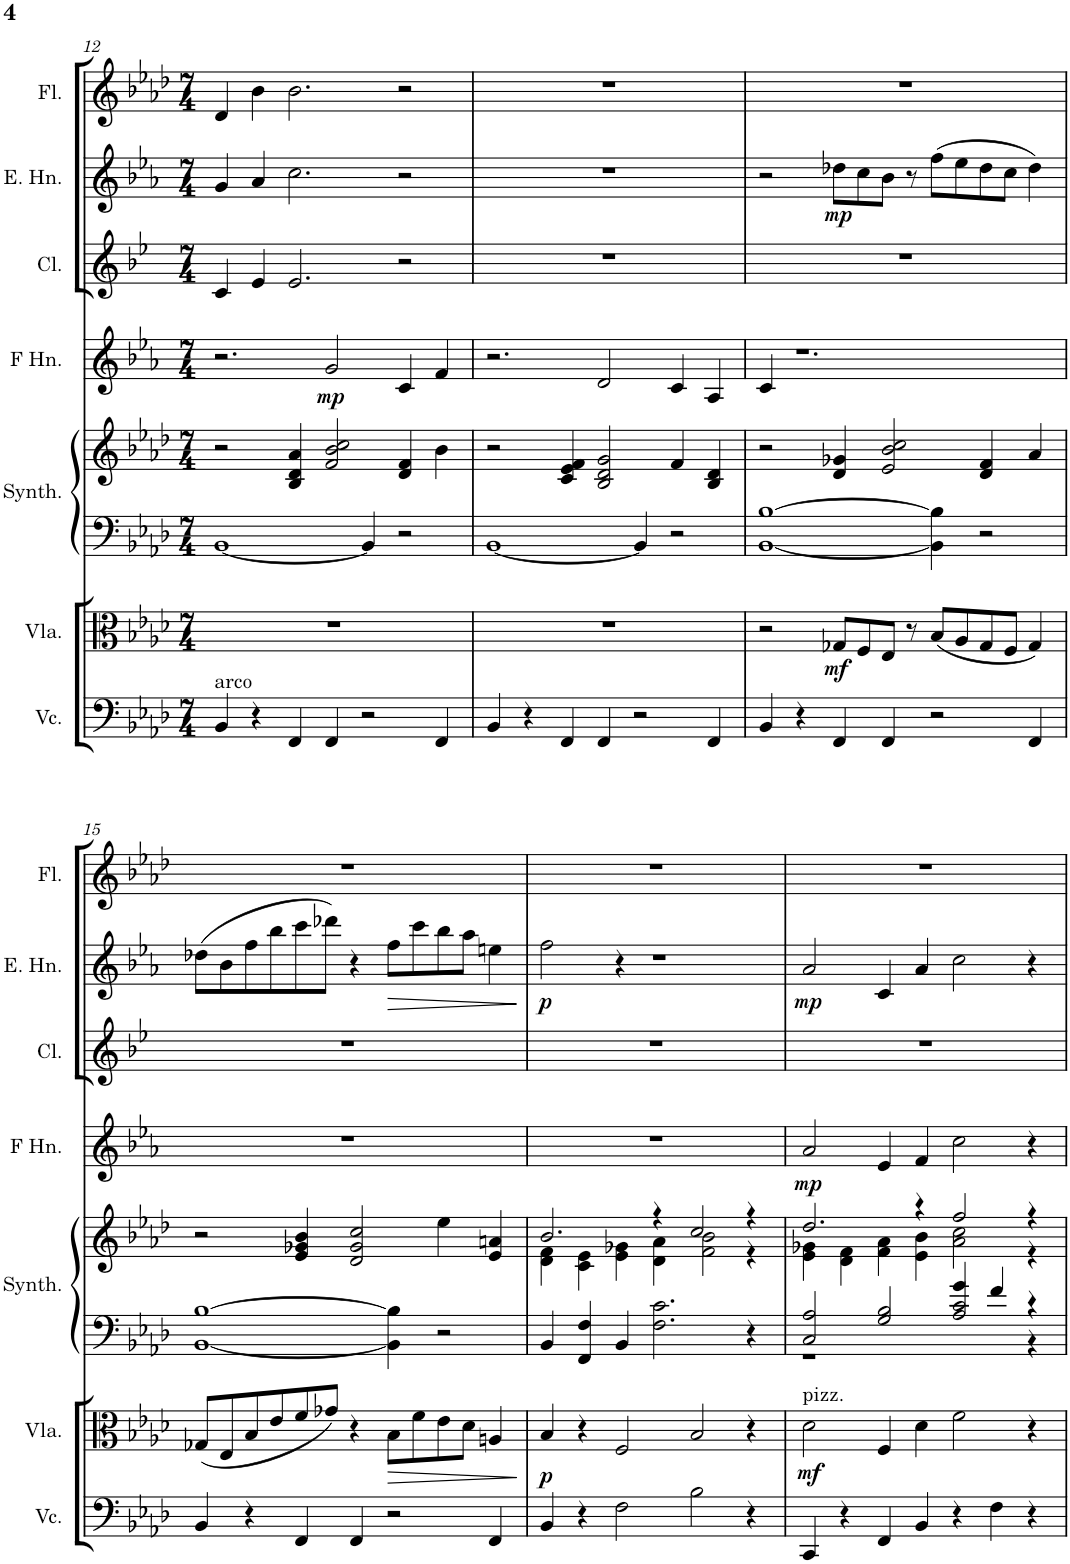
**kern	**kern	**dynam	**kern	**kern	**kern	**dynam	**kern	**kern	**dynam	**kern
*part7	*part6	*part6	*part5	*part5	*part4	*part4	*part3	*part2	*part2	*part1
*staff8	*staff7	*staff7	*staff6	*staff5	*staff4	*staff4	*staff3	*staff2	*staff2	*staff1
*I"Violoncello	*I"Viola	*	*I"String Synthesizer	*	*I"Horn in F	*	*I"Clarinet	*I"English Horn	*	*I"Flute
*I'Vc.	*I'Vla.	*	*I'Synth.	*	*	*	*I'Cl.	*I'E. Hn.	*	*I'Fl.
!!LO:PB:g=z
*clefF4	*clefC3	*	*clefF4	*clefG2	*clefG2	*	*clefG2	*clefG2	*	*clefG2
*	*	*	*	*	*Trd4c7	*	*Trd1c2	*Trd4c7	*	*
*k[b-e-a-d-]	*k[b-e-a-d-]	*	*k[b-e-a-d-]	*k[b-e-a-d-]	*k[b-e-a-]	*	*k[b-e-]	*k[b-e-a-]	*	*k[b-e-a-d-]
*M7/4	*M7/4	*	*M7/4	*M7/4	*M7/4	*	*M7/4	*M7/4	*	*M7/4
=12	=12	=12	=12	=12	=12	=12	=12	=12	=12	=12
!LO:TX:a:t=arco	!	!	!	!	!	!	!	!	!	!
4BB-/	1..r	.	[1BB-	2r	2.r	.	4c/	4g/	.	4d-/
4r	.	.	.	.	.	.	4e-/	4a-/	.	4b-\
4FF/	.	.	.	4B-/ 4d-/ 4a-/	.	.	2.e-/	2.cc\	.	2.b-\
!	!	!	!	!	!	!LO:DY:b	!	!	!	!
4FF/	.	.	.	2f/ 2b-/ 2cc/	2g/	mp	.	.	.	.
2r	.	.	4BB-/]	.	.	.	.	.	.	.
.	.	.	2r	4d-/ 4f/	4c/	.	2r	2r	.	2r
4FF/	.	.	.	4b-\	4f/	.	.	.	.	.
=13	=13	=13	=13	=13	=13	=13	=13	=13	=13	=13
4BB-/	1..r	.	[1BB-	2r	2.r	.	1..r	1..r	.	1..r
4r	.	.	.	.	.	.	.	.	.	.
4FF/	.	.	.	4c/ 4e-/ 4f/	.	.	.	.	.	.
4FF/	.	.	.	2B-/ 2d-/ 2g/	2d/	.	.	.	.	.
2r	.	.	4BB-/]	.	.	.	.	.	.	.
.	.	.	2r	4f/	4c/	.	.	.	.	.
4FF/	.	.	.	4B-/ 4d-/	4A-/	.	.	.	.	.
=14	=14	=14	=14	=14	=14	=14	=14	=14	=14	=14
4BB-/	2r	.	[1BB- [1B-	2r	4c/	.	1..r	2r	.	1..r
4r	.	.	.	.	1.r	.	.	.	.	.
!	!	!LO:DY:b	!	!	!	!	!	!	!LO:DY:b	!
4FF/	8G-X/L	mf	.	4d-/ 4g-X/	.	.	.	8dd-X\L	mp	.
.	8F/	.	.	.	.	.	.	8cc\	.	.
4FF/	8E-/J	.	.	2e-/ 2b-/ 2cc/	.	.	.	8b-\J	.	.
.	8r	.	.	.	.	.	.	8r	.	.
2r	(8B-/L	.	4BB-\] 4B-\]	.	.	.	.	(8ff\L	.	.
.	8A-/	.	.	.	.	.	.	8ee-\	.	.
.	8G-/	.	2r	4d-/ 4f/	.	.	.	8dd-\	.	.
.	8F/J	.	.	.	.	.	.	8cc\J	.	.
4FF/	4G-/)	.	.	4a-/	.	.	.	4dd-\)	.	.
!!LO:LB:g=z
=15	=15	=15	=15	=15	=15	=15	=15	=15	=15	=15
4BB-/	(8G-X/L	.	[1BB- [1B-	2r	1..r	.	1..r	(8dd-X\L	.	1..r
.	8E-/	.	.	.	.	.	.	8b-\	.	.
4r	8B-/	.	.	.	.	.	.	8ff\	.	.
.	8e-/	.	.	.	.	.	.	8bb-\	.	.
4FF/	8f/	.	.	4e-/ 4g-X/ 4b-/	.	.	.	8ccc\	.	.
.	8g-X/J)	.	.	.	.	.	.	8ddd-X\J)	.	.
4FF/	4r	.	.	2d-/ 2g-/ 2cc/	.	.	.	4r	.	.
!	!	!LO:HP:b	!	!	!	!	!	!	!LO:HP:b	!
2r	8B-\L	>	4BB-\] 4B-\]	.	.	.	.	8ff\L	>	.
.	8f\	.	.	.	.	.	.	8ccc\	.	.
.	8e-\	.	2r	4ee-\	.	.	.	8bb-\	.	.
.	8d-\J	.	.	.	.	.	.	8aa-\J	.	.
4FF/	4An/	.	.	4e-/ 4an/	.	.	.	4een\	.	.
.	.	]	.	.	.	.	.	.	]	.
=16	=16	=16	=16	=16	=16	=16	=16	=16	=16	=16
*	*	*	*	*^	*	*	*	*	*	*
!	!	!LO:DY:b	!	!	!	!	!	!	!	!LO:DY:b	!
4BB-/	4B-/	p	4BB-/	2.b-/	4d-\ 4f\	1..r	.	1..r	2ff\	p	1..r
4r	4r	.	4FF/ 4F/	.	4c\ 4e-\	.	.	.	.	.	.
2F\	2F/	.	4BB-/	.	4e-\ 4g-X\	.	.	.	4r	.	.
.	.	.	2.F\ 2.c\	4r	4d-\ 4a-\	.	.	.	1r	.	.
2B-\	2B-/	.	.	2cc/	2f\ 2b-\	.	.	.	.	.	.
4r	4r	.	4r	4r	4r	.	.	.	.	.	.
=17	=17	=17	=17	=17	=17	=17	=17	=17	=17	=17	=17
*	*	*	*^	*	*	*	*	*	*	*	*
!	!LO:TX:a:t=pizz.	!	!	!	!	!	!	!	!	!	!	!
!	!	!LO:DY:b	!	!	!	!	!	!LO:DY:b	!	!	!LO:DY:b	!
4CC/	2d-\	mf	2C/ 2A-/	1r	2.dd-/	4e-\ 4g-X\	2a-/	mp	1..r	2a-/	mp	1..r
4r	.	.	.	.	.	4d-\ 4f\	.	.	.	.	.	.
4FF/	4F/	.	2G/ 2B-/	.	.	4f\ 4a-\	4e-/	.	.	4c/	.	.
4BB-/	4d-\	.	.	.	4r	4e-\ 4b-\	4f/	.	.	4a-/	.	.
4r	2f\	.	2A-/ 2c/	4g/	2ff/	2a-\ 2cc\	2cc\	.	.	2cc\	.	.
4F\	.	.	.	4f/	.	.	.	.	.	.	.	.
4r	4r	.	4r	4r	4r	4r	4r	.	.	4r	.	.
*	*	*	*v	*v	*	*	*	*	*	*	*	*
*	*	*	*	*v	*v	*	*	*	*	*	*
=	=	=	=	=	=	=	=	=	=	=
*-	*-	*-	*-	*-	*-	*-	*-	*-	*-	*-
